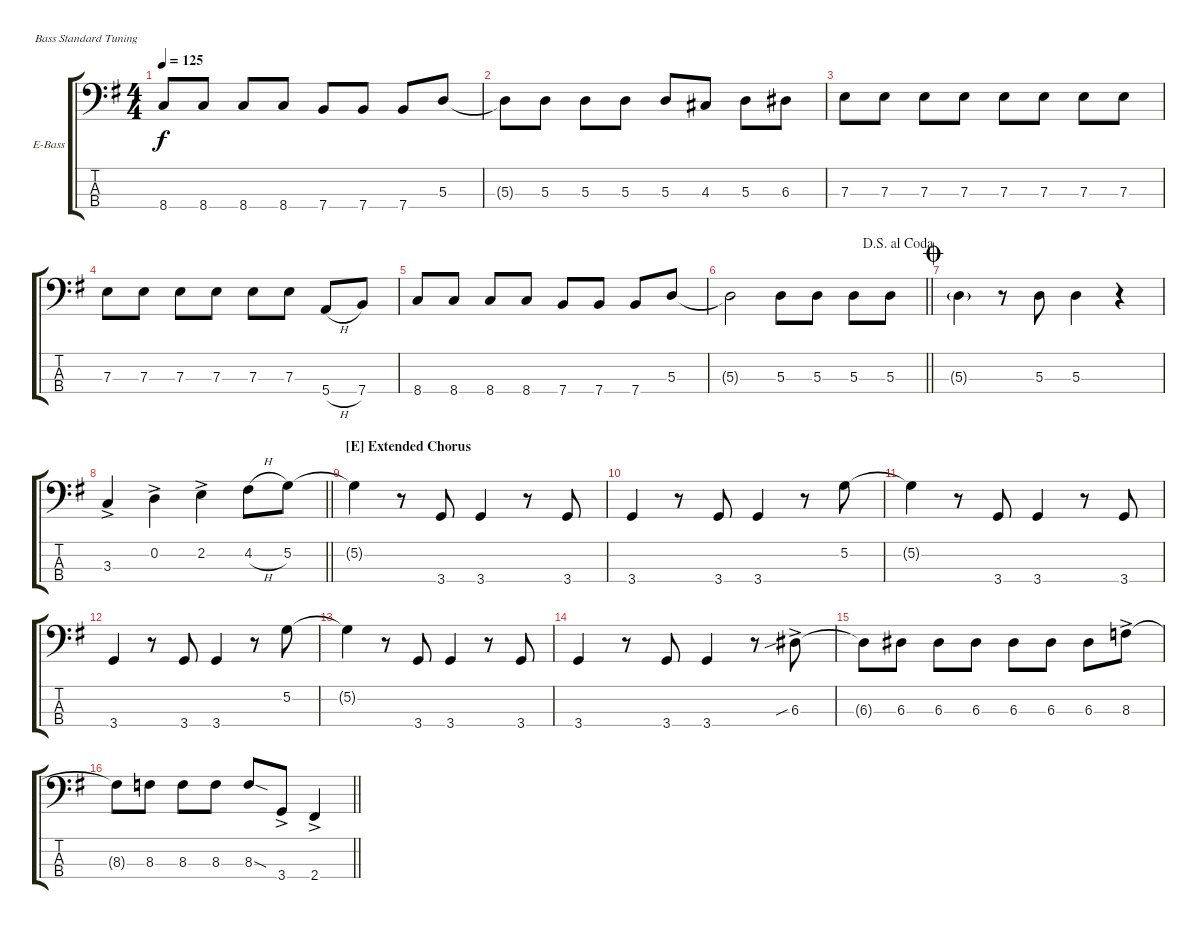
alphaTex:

\defaultSystemsLayout 4
\bracketExtendMode groupsimilarinstruments
\firstSystemTrackNameOrientation horizontal
\otherSystemsTrackNameOrientation horizontal
\track ("Stevie Skreebs Bass" "E-Bass") {instrument electricbassfinger}
\staff {score tabs}
\tuning (G2 D2 A1 E1)
\ts (4 4)
\tempo 125
\clef f4
\ks g
8.4.8{dy f} 8.4.8 8.4.8 8.4.8 7.4.8 7.4.8 7.4.8 5.3.8 |
5.3{t}.8 5.3.8 5.3.8 5.3.8 5.3.8 4.3.8 5.3.8 6.3.8 |
7.3.8 7.3.8 7.3.8 7.3.8 7.3.8 7.3.8 7.3.8 7.3.8 |
7.3.8 7.3.8 7.3.8 7.3.8 7.3.8 7.3.8 5.4{h}.8 7.4.8 |
8.4.8 8.4.8 8.4.8 8.4.8 7.4.8 7.4.8 7.4.8 5.3.8 |
\jump dalsegnoalcoda
\barLineRight lightlight
5.3{t}.2 5.3.8 5.3.8 5.3.8 5.3.8 |
\jump coda
5.3{g}.4 r.8 5.3.8 5.3.4 r.4 |
\barLineRight lightlight
3.3{ac}.4 0.2{ac}.4 2.2{ac}.4 4.2{h}.8 5.2.8 |
\section ("E" "Extended Chorus")
5.2{t}.4 r.8 3.4.8 3.4.4 r.8 3.4.8 |
3.4.4 r.8 3.4.8 3.4.4 r.8 5.2.8 |
5.2{t}.4 r.8 3.4.8 3.4.4 r.8 3.4.8 |
3.4.4 r.8 3.4.8 3.4.4 r.8 5.2.8 |
5.2{t}.4 r.8 3.4.8 3.4.4 r.8 3.4.8 |
3.4.4 r.8 3.4.8 3.4.4 r.8 6.3{sib ac}.8 |
6.3{t}.8 6.3.8 6.3.8 6.3.8 6.3.8 6.3.8 6.3.8 8.3{ac}.8 |
\barLineRight lightlight
8.3{t}.8 8.3.8 8.3.8 8.3.8 8.3{sod}.8 3.4{ac}.8 2.4{ac}.4
